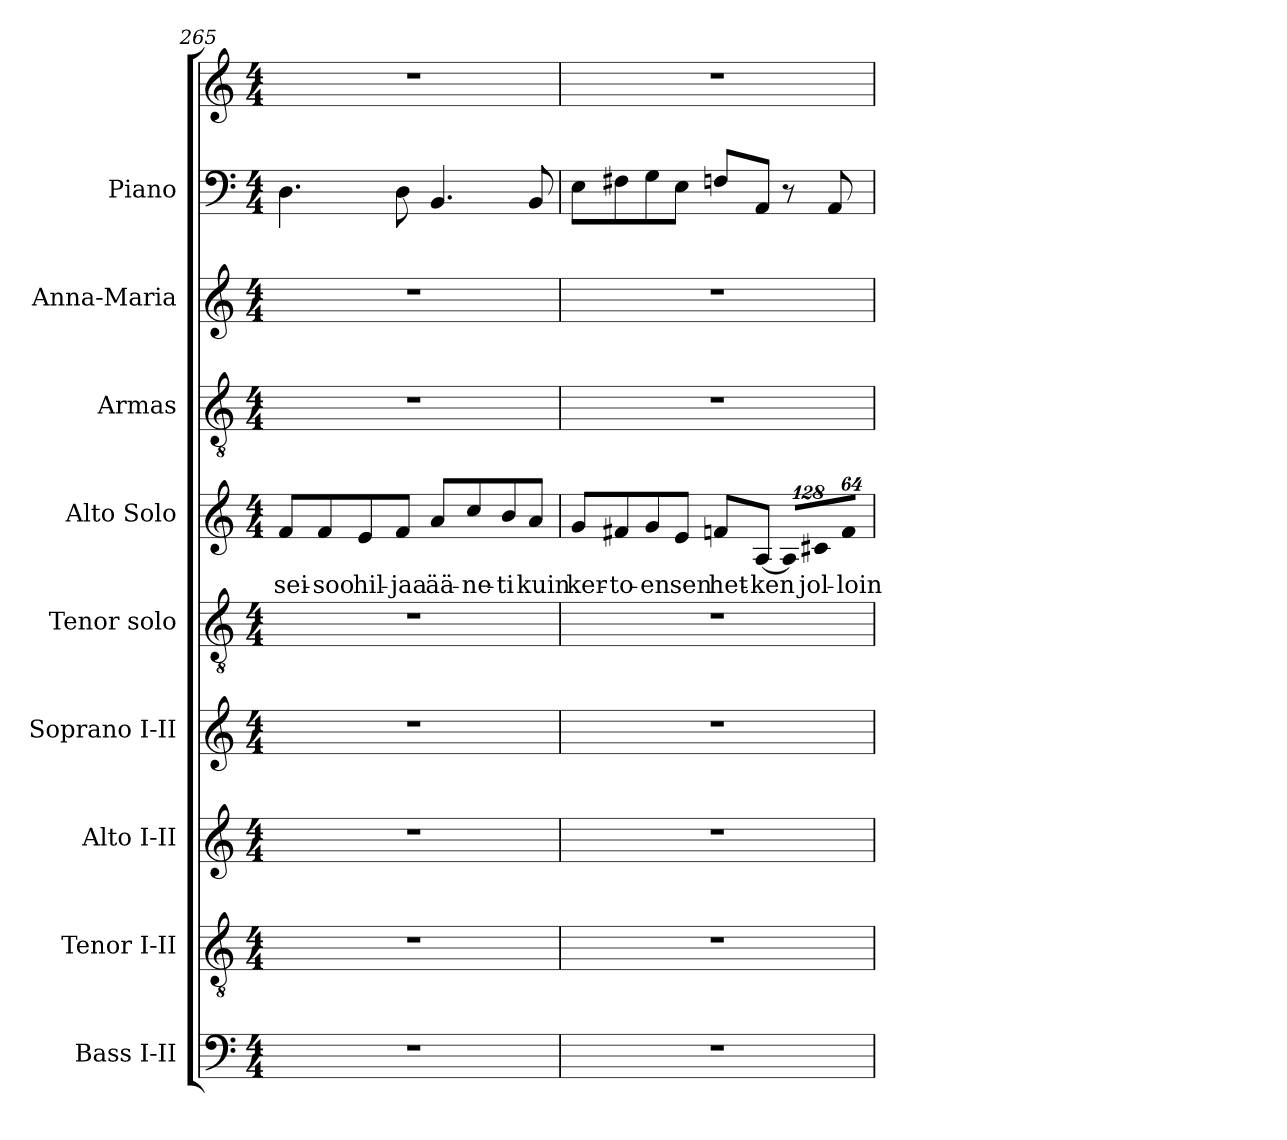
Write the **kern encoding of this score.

**kern	**kern	**kern	**kern	**kern	**kern	**text	**kern	**kern	**kern	**kern
*part9	*part8	*part7	*part6	*part5	*part4	*part4	*part3	*part2	*part1	*part1
*staff10	*staff9	*staff8	*staff7	*staff6	*staff5	*staff5	*staff4	*staff3	*staff2	*staff1
*I"Bass I-II	*I"Tenor I-II	*I"Alto I-II	*I"Soprano I-II	*I"Tenor solo	*I"Alto Solo	*	*I"Armas	*I"Anna-Maria	*I"Piano	*
*I'B.	*I'T.	*I'A.	*I'S.	*I'T. Solo	*I'A. Solo	*	*I'Armas	*I'A-M	*I'Pno.	*
!!LO:LB:g=z
*clefF4	*clefGv2	*clefG2	*clefG2	*clefGv2	*clefG2	*	*clefGv2	*clefG2	*clefF4	*clefG2
*	*ITrd7c12	*	*	*ITrd7c12	*	*	*ITrd7c12	*	*	*
*k[]	*k[]	*k[]	*k[]	*k[]	*k[]	*	*k[]	*k[]	*k[]	*k[]
*C:	*C:	*C:	*C:	*C:	*C:	*	*C:	*C:	*C:	*C:
*M4/4	*M4/4	*M4/4	*M4/4	*M4/4	*M4/4	*	*M4/4	*M4/4	*M4/4	*M4/4
=265	=265	=265	=265	=265	=265	=265	=265	=265	=265	=265
!	!	!	!	!	!	!LO:LY:b:color=#000000	!	!	!	!
1r	1r	1r	1r	1r	8fi/L	sei-	1r	1r	4.Di\	1r
!	!	!	!	!	!	!LO:LY:b:color=#000000	!	!	!	!
.	.	.	.	.	8fi/	-soo	.	.	.	.
!	!	!	!	!	!	!LO:LY:b:color=#000000	!	!	!	!
.	.	.	.	.	8ei/	hil-	.	.	.	.
!	!	!	!	!	!	!LO:LY:b:color=#000000	!	!	!	!
.	.	.	.	.	8fi/J	-jaa	.	.	8Di\	.
!	!	!	!	!	!	!LO:LY:b:color=#000000	!	!	!	!
.	.	.	.	.	8ai/L	ää-	.	.	4.BBi/	.
!	!	!	!	!	!	!LO:LY:b:color=#000000	!	!	!	!
.	.	.	.	.	8cci/	-ne-	.	.	.	.
!	!	!	!	!	!	!LO:LY:b:color=#000000	!	!	!	!
.	.	.	.	.	8bi/	-ti	.	.	.	.
!	!	!	!	!	!	!LO:LY:b:color=#000000	!	!	!	!
.	.	.	.	.	8ai/J	kuin	.	.	8BBi/	.
=266	=266	=266	=266	=266	=266	=266	=266	=266	=266	=266
!	!	!	!	!	!	!LO:LY:b:color=#000000	!	!	!	!
1r	1r	1r	1r	1r	8gi/L	ker-	1r	1r	8Ei\L	1r
!	!	!	!	!	!	!LO:LY:b:color=#000000	!	!	!	!
.	.	.	.	.	8f#Xi/	-to-	.	.	8F#Xi\	.
!	!	!	!	!	!	!LO:LY:b:color=#000000	!	!	!	!
.	.	.	.	.	8gi/	-en	.	.	8Gi\	.
!	!	!	!	!	!	!LO:LY:b:color=#000000	!	!	!	!
.	.	.	.	.	8ei/J	sen	.	.	8Ei\J	.
!	!	!	!	!	!	!LO:LY:b:color=#000000	!	!	!	!
.	.	.	.	.	8fni/L	het-	.	.	8Fni/L	.
!	!	!	!	!	!	!LO:LY:b:color=#000000	!	!	!	!
.	.	.	.	.	[<8Ai/J	-ken	.	.	8AAi/J	.
*	*	*	*	*	*Xbrackettup	*	*	*	*	*
!	!	!	!	!	!LO:N:vis=8	!	!	!	!	!
.	.	.	.	.	1024%85Ai/L]	.	.	.	8r	.
!	!	!	!	!	!LO:N:vis=8	!	!	!	!	!
!	!	!	!	!	!	!LO:LY:b:color=#000000	!	!	!	!
.	.	.	.	.	1024%85c#Xi/	jol-	.	.	.	.
.	.	.	.	.	.	.	.	.	8AAi/	.
!	!	!	!	!	!LO:N:vis=8	!	!	!	!	!
!	!	!	!	!	!	!LO:LY:b:color=#000000	!	!	!	!
.	.	.	.	.	512%43fi/J	-loin	.	.	.	.
=	=	=	=	=	=	=	=	=	=	=
*-	*-	*-	*-	*-	*-	*-	*-	*-	*-	*-
